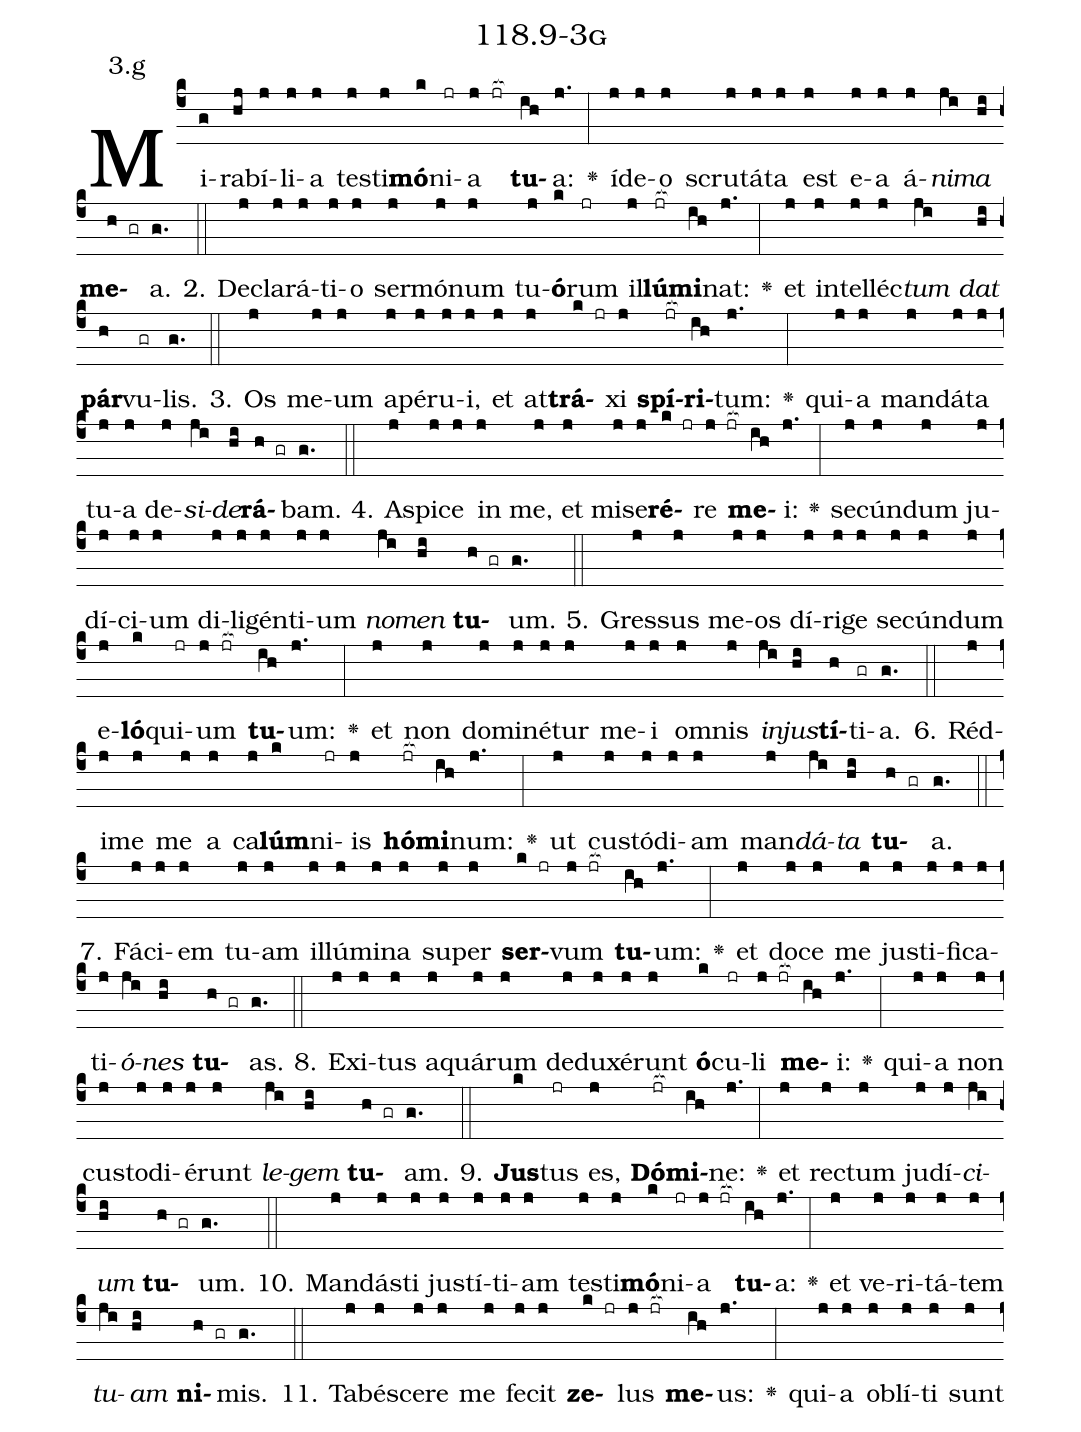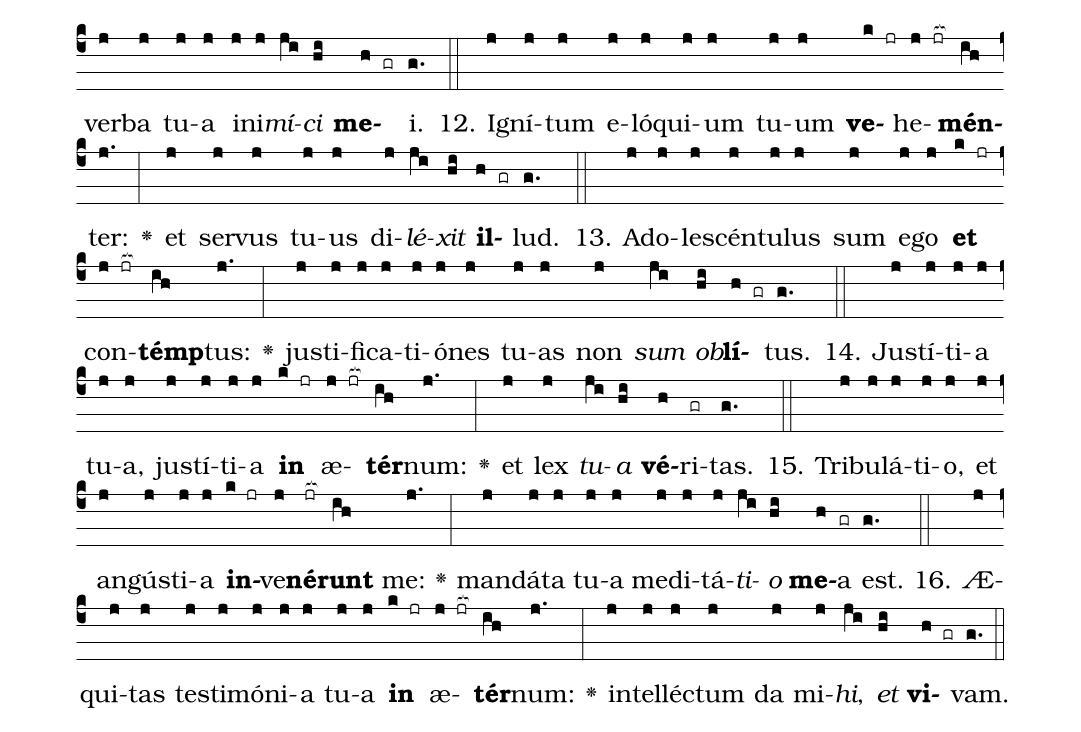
name: 118.9-3g;
annotation: 3.g;
%%
(c4)Mi(g)ra(hj)bí(j)li(j)a(j) tes(j)ti(j)<b>mó</b>(k)ni(jr)a(j jr[ocb:1{]) <b>tu</b>(ih[ocb:0}])a:(j.) <v>\greheightstar</v>(:) íd(j)e(j)o(j) scru(j)tá(j)ta(j) est(j) e(j)a(j) á(j)<i>ni</i>(ji)<i>ma</i>(hi) <b>me</b>(h gr)a.(g.) (::)
2. De(j)cla(j)rá(j)ti(j)o(j) ser(j)mó(j)num(j) tu(j)<b>ó</b>(k)rum(jr) il(j)<b>lú</b>(jr[ocb:1{])<b>mi</b>(ih[ocb:0}])nat:(j.) <v>\greheightstar</v>(:) et(j) in(j)tel(j)léc(j)<i>tum</i>(ji) <i>dat</i>(hi) <b>pár</b>(h)vu(gr)lis.(g.) (::)
3. Os(j) me(j)um(j) a(j)pé(j)ru(j)i,(j) et(j) at(j)<b>trá</b>(k jr)xi(j) <b>spí</b>(jr[ocb:1{])<b>ri</b>(ih[ocb:0}])tum:(j.) <v>\greheightstar</v>(:) qui(j)a(j) man(j)dá(j)ta(j) tu(j)a(j) de(j)<i>si</i>(ji)<i>de</i>(hi)<b>rá</b>(h gr)bam.(g.) (::)
4. A(j)spi(j)ce(j) in(j) me,(j) et(j) mi(j)se(j)<b>ré</b>(k jr)re(j jr[ocb:1{]) <b>me</b>(ih[ocb:0}])i:(j.) <v>\greheightstar</v>(:) se(j)cún(j)dum(j) ju(j)dí(j)ci(j)um(j) di(j)li(j)gén(j)ti(j)um(j) <i>no</i>(ji)<i>men</i>(hi) <b>tu</b>(h gr)um.(g.) (::)
5. Gres(j)sus(j) me(j)os(j) dí(j)ri(j)ge(j) se(j)cún(j)dum(j) e(j)<b>ló</b>(k)qui(jr)um(j jr[ocb:1{]) <b>tu</b>(ih[ocb:0}])um:(j.) <v>\greheightstar</v>(:) et(j) non(j) do(j)mi(j)né(j)tur(j) me(j)i(j) om(j)nis(j) <i>in</i>(ji)<i>jus</i>(hi)<b>tí</b>(h)ti(gr)a.(g.) (::)
6. Réd(j)i(j)me(j) me(j) a(j) ca(j)<b>lúm</b>(k)ni(jr)is(j) <b>hó</b>(jr[ocb:1{])<b>mi</b>(ih[ocb:0}])num:(j.) <v>\greheightstar</v>(:) ut(j) cus(j)tó(j)di(j)am(j) man(j)<i>dá</i>(ji)<i>ta</i>(hi) <b>tu</b>(h gr)a.(g.) (::)
7. Fá(j)ci(j)em(j) tu(j)am(j) il(j)lú(j)mi(j)na(j) su(j)per(j) <b>ser</b>(k jr)vum(j jr[ocb:1{]) <b>tu</b>(ih[ocb:0}])um:(j.) <v>\greheightstar</v>(:) et(j) do(j)ce(j) me(j) jus(j)ti(j)fi(j)ca(j)ti(j)<i>ó</i>(ji)<i>nes</i>(hi) <b>tu</b>(h gr)as.(g.) (::)
8. Ex(j)i(j)tus(j) a(j)quá(j)rum(j) de(j)du(j)xé(j)runt(j) <b>ó</b>(k)cu(jr)li(j jr[ocb:1{]) <b>me</b>(ih[ocb:0}])i:(j.) <v>\greheightstar</v>(:) qui(j)a(j) non(j) cus(j)to(j)di(j)é(j)runt(j) <i>le</i>(ji)<i>gem</i>(hi) <b>tu</b>(h gr)am.(g.) (::)
9. <b>Jus</b>(k)tus(jr) es,(j) <b>Dó</b>(jr[ocb:1{])<b>mi</b>(ih[ocb:0}])ne:(j.) <v>\greheightstar</v>(:) et(j) rec(j)tum(j) ju(j)dí(j)<i>ci</i>(ji)<i>um</i>(hi) <b>tu</b>(h gr)um.(g.) (::)
10. Man(j)dás(j)ti(j) jus(j)tí(j)ti(j)am(j) tes(j)ti(j)<b>mó</b>(k)ni(jr)a(j jr[ocb:1{]) <b>tu</b>(ih[ocb:0}])a:(j.) <v>\greheightstar</v>(:) et(j) ve(j)ri(j)tá(j)tem(j) <i>tu</i>(ji)<i>am</i>(hi) <b>ni</b>(h gr)mis.(g.) (::)
11. Ta(j)bé(j)sce(j)re(j) me(j) fe(j)cit(j) <b>ze</b>(k jr)lus(j jr[ocb:1{]) <b>me</b>(ih[ocb:0}])us:(j.) <v>\greheightstar</v>(:) qui(j)a(j) ob(j)lí(j)ti(j) sunt(j) ver(j)ba(j) tu(j)a(j) in(j)i(j)<i>mí</i>(ji)<i>ci</i>(hi) <b>me</b>(h gr)i.(g.) (::)
12. I(j)gní(j)tum(j) e(j)ló(j)qui(j)um(j) tu(j)um(j) <b>ve</b>(k jr)he(j jr[ocb:1{])<b>mén</b>(ih[ocb:0}])ter:(j.) <v>\greheightstar</v>(:) et(j) ser(j)vus(j) tu(j)us(j) di(j)<i>lé</i>(ji)<i>xit</i>(hi) <b>il</b>(h gr)lud.(g.) (::)
13. Ad(j)o(j)le(j)scén(j)tu(j)lus(j) sum(j) e(j)go(j) <b>et</b>(k jr) con(j jr[ocb:1{])<b>témp</b>(ih[ocb:0}])tus:(j.) <v>\greheightstar</v>(:) jus(j)ti(j)fi(j)ca(j)ti(j)ó(j)nes(j) tu(j)as(j) non(j) <i>sum</i>(ji) <i>ob</i>(hi)<b>lí</b>(h gr)tus.(g.) (::)
14. Jus(j)tí(j)ti(j)a(j) tu(j)a,(j) jus(j)tí(j)ti(j)a(j) <b>in</b>(k jr) æ(j jr[ocb:1{])<b>tér</b>(ih[ocb:0}])num:(j.) <v>\greheightstar</v>(:) et(j) lex(j) <i>tu</i>(ji)<i>a</i>(hi) <b>vé</b>(h)ri(gr)tas.(g.) (::)
15. Tri(j)bu(j)lá(j)ti(j)o,(j) et(j) an(j)gús(j)ti(j)a(j) <b>in</b>(k jr)ve(j)<b>né</b>(jr[ocb:1{])<b>runt</b>(ih[ocb:0}]) me:(j.) <v>\greheightstar</v>(:) man(j)dá(j)ta(j) tu(j)a(j) me(j)di(j)tá(j)<i>ti</i>(ji)<i>o</i>(hi) <b>me</b>(h)a(gr) est.(g.) (::)
16. Æ(j)qui(j)tas(j) tes(j)ti(j)mó(j)ni(j)a(j) tu(j)a(j) <b>in</b>(k jr) æ(j jr[ocb:1{])<b>tér</b>(ih[ocb:0}])num:(j.) <v>\greheightstar</v>(:) in(j)tel(j)léc(j)tum(j) da(j) mi(j)<i>hi</i>,(ji) <i>et</i>(hi) <b>vi</b>(h gr)vam.(g.) (::)
